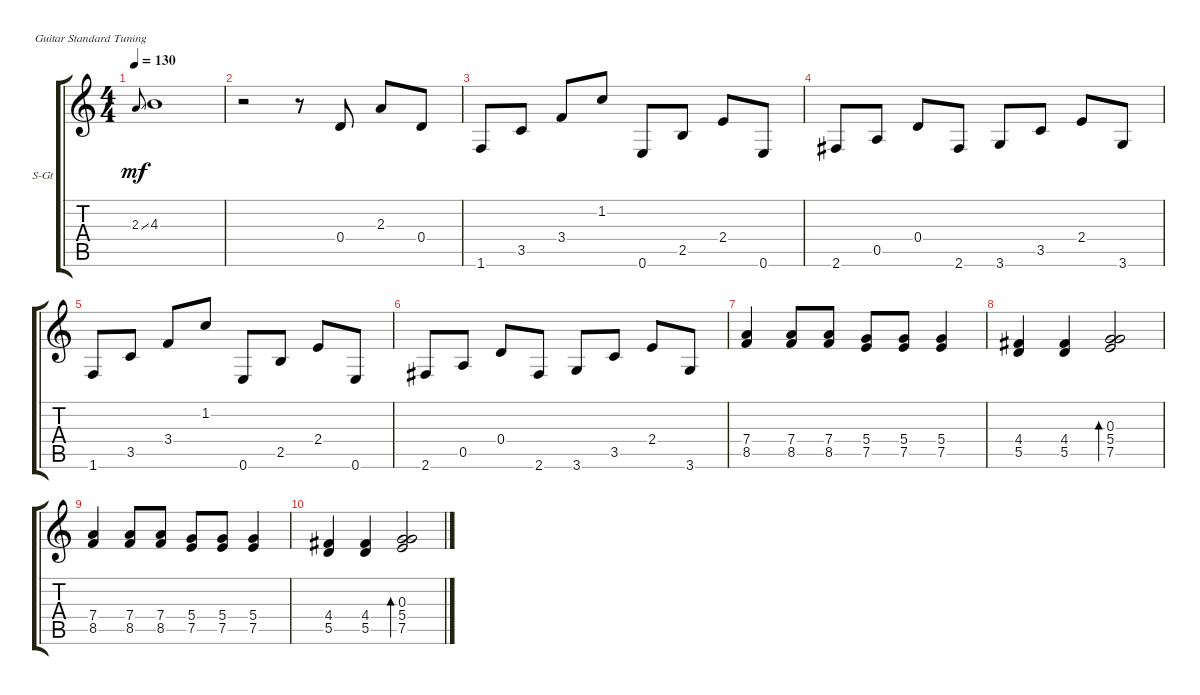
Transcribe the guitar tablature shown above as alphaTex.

\defaultSystemsLayout 4
\bracketExtendMode groupsimilarinstruments
\firstSystemTrackNameOrientation horizontal
\otherSystemsTrackNameOrientation horizontal
\track ("Steel Guitar" "S-Gt") {instrument acousticguitarsteel}
\staff {score tabs}
\tuning (E4 B3 G3 D3 A2 E2)
\ts (4 4)
\tempo 130
\clef g2
\ks c
2.3{ss}.8{gr onbeat dy mf} 4.3.1 |
r.2 r.8 0.4.8 2.3.8 0.4.8 |
1.6.8 3.5.8 3.4.8 1.2.8 0.6.8 2.5.8 2.4.8 0.6.8 |
2.6.8 0.5.8 0.4.8 2.6.8 3.6.8 3.5.8 2.4.8 3.6.8 |
1.6.8 3.5.8 3.4.8 1.2.8 0.6.8 2.5.8 2.4.8 0.6.8 |
2.6.8 0.5.8 0.4.8 2.6.8 3.6.8 3.5.8 2.4.8 3.6.8 |
(8.5 7.4).4 (8.5 7.4).8 (8.5 7.4).8 (7.5 5.4).8 (7.5 5.4).8 (7.5 5.4).4 |
(5.5 4.4).4 (5.5 4.4).4 (7.5 5.4 0.3).2{bd 237} |
(8.5 7.4).4 (8.5 7.4).8 (8.5 7.4).8 (7.5 5.4).8 (7.5 5.4).8 (7.5 5.4).4 |
(5.5 4.4).4 (5.5 4.4).4 (7.5 5.4 0.3).2{bd 237}
